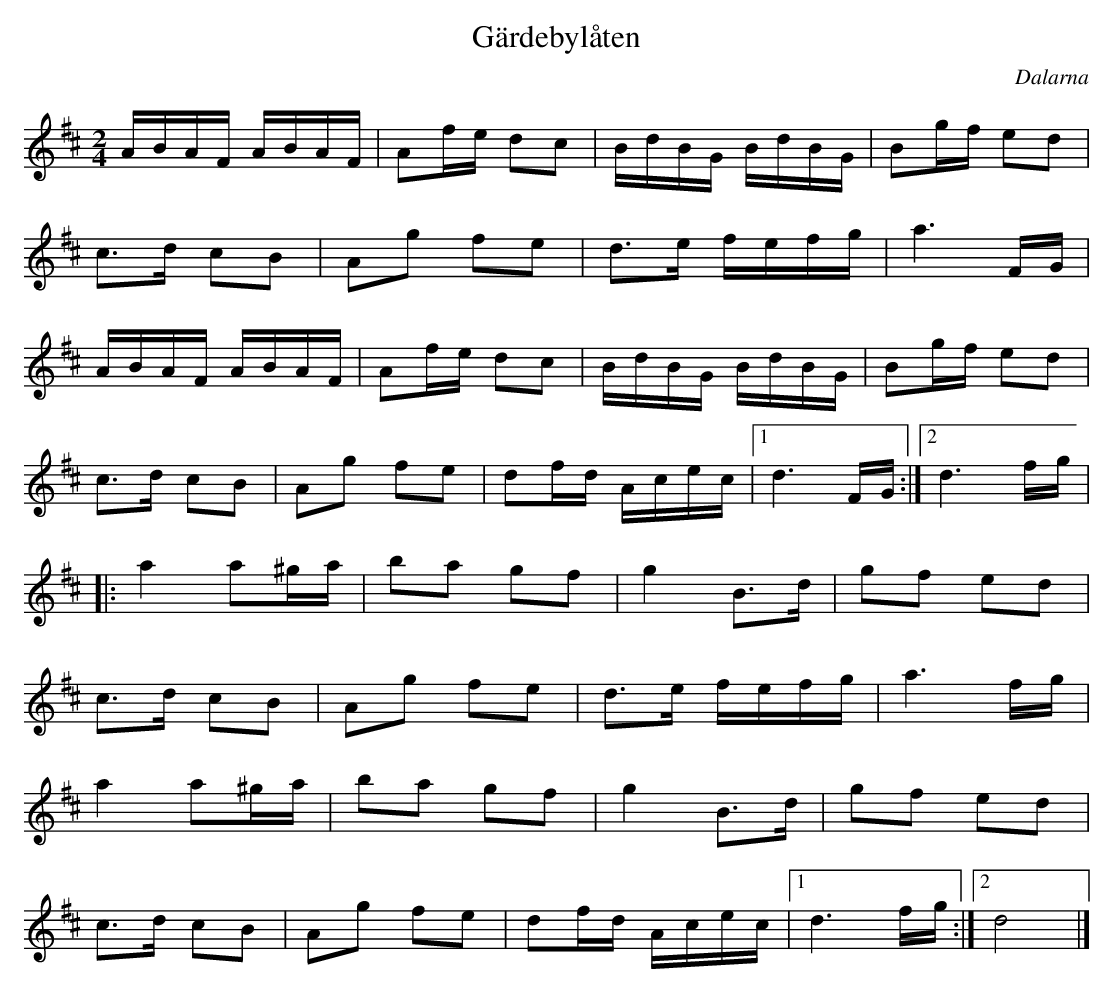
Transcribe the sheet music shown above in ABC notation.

X:1
T:Gärdebylåten
O:Dalarna
M:2/4
L:1/16
K:Dmaj
ABAF ABAF|A2fe d2c2|BdBG BdBG|B2gf e2d2|
c3d c2B2|A2g2 f2e2|d3e fefg|a6 FG|
ABAF ABAF|A2fe d2c2|BdBG BdBG|B2gf e2d2|
c3d c2B2|A2g2 f2e2|d2fd Acec|1 d6 FG:|2 d6 fg|
|:a4 a2^ga|b2a2 g2f2|g4 B3d|g2f2 e2d2|
c3d c2B2|A2g2 f2e2|d3e fefg|a6 fg|
a4 a2^ga|b2a2 g2f2|g4 B3d|g2f2 e2d2|
c3d c2B2|A2g2 f2e2|d2fd Acec|1 d6 fg:|2 d8|]
